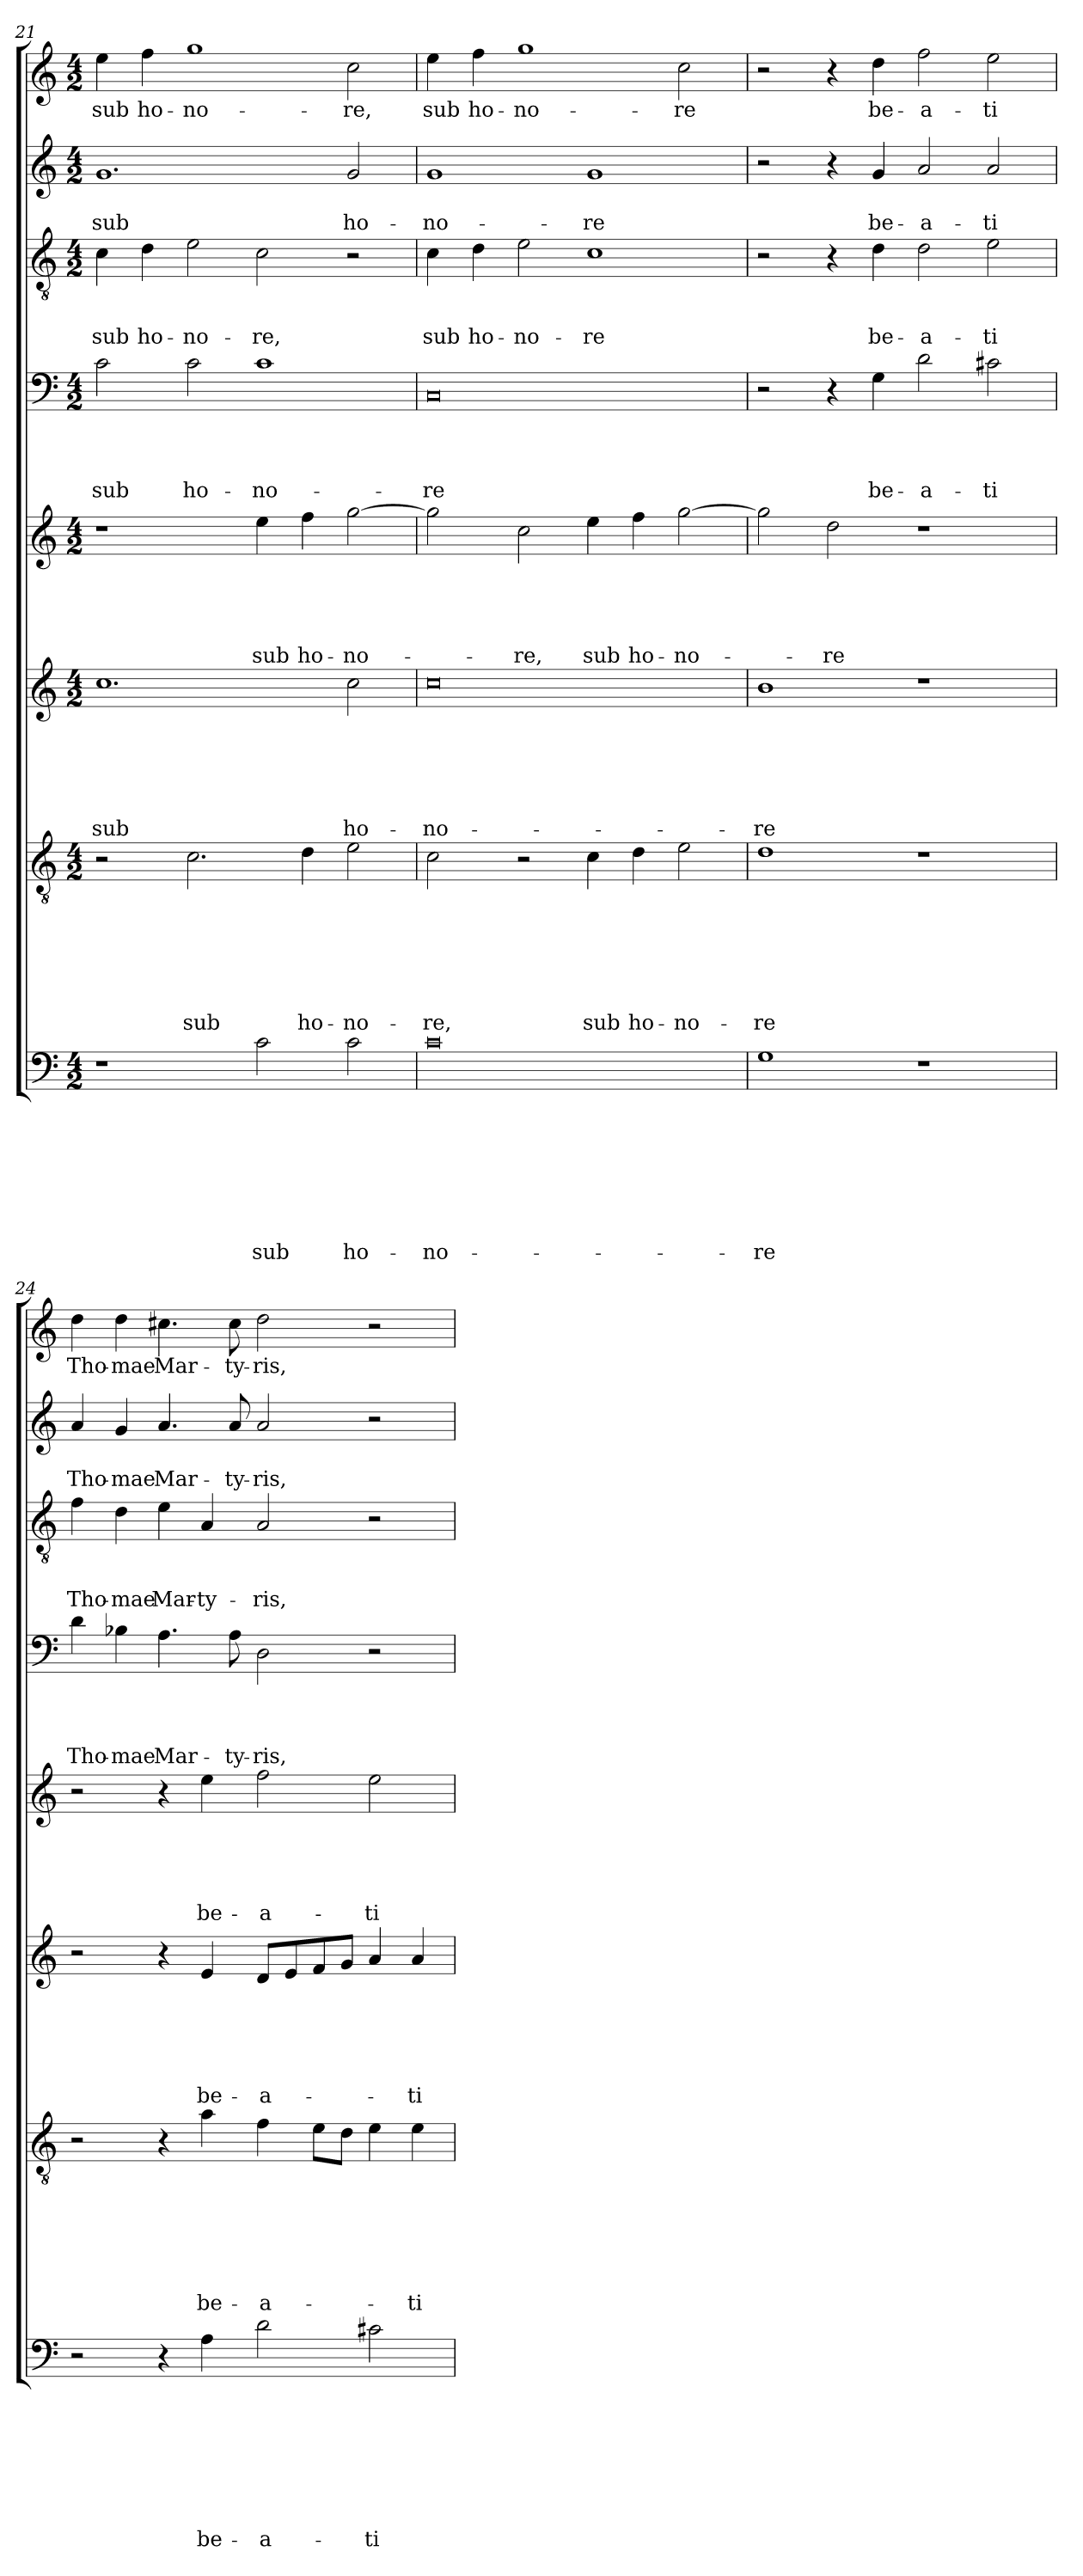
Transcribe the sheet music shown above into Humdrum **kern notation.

**kern	**text	**text	**text	**text	**text	**text	**text	**text	**kern	**text	**text	**text	**text	**text	**text	**text	**kern	**text	**text	**text	**text	**text	**text	**kern	**text	**text	**text	**text	**text	**kern	**text	**text	**text	**text	**kern	**text	**text	**text	**kern	**text	**text	**kern	**text
*part8	*part8	*part8	*part8	*part8	*part8	*part8	*part8	*part8	*part7	*part7	*part7	*part7	*part7	*part7	*part7	*part7	*part6	*part6	*part6	*part6	*part6	*part6	*part6	*part5	*part5	*part5	*part5	*part5	*part5	*part4	*part4	*part4	*part4	*part4	*part3	*part3	*part3	*part3	*part2	*part2	*part2	*part1	*part1
*staff8	*staff8	*staff8	*staff8	*staff8	*staff8	*staff8	*staff8	*staff8	*staff7	*staff7	*staff7	*staff7	*staff7	*staff7	*staff7	*staff7	*staff6	*staff6	*staff6	*staff6	*staff6	*staff6	*staff6	*staff5	*staff5	*staff5	*staff5	*staff5	*staff5	*staff4	*staff4	*staff4	*staff4	*staff4	*staff3	*staff3	*staff3	*staff3	*staff2	*staff2	*staff2	*staff1	*staff1
*clefF4	*	*	*	*	*	*	*	*	*clefGv2	*	*	*	*	*	*	*	*clefG2	*	*	*	*	*	*	*clefG2	*	*	*	*	*	*clefF4	*	*	*	*	*clefGv2	*	*	*	*clefG2	*	*	*clefG2	*
*k[]	*	*	*	*	*	*	*	*	*k[]	*	*	*	*	*	*	*	*k[]	*	*	*	*	*	*	*k[]	*	*	*	*	*	*k[]	*	*	*	*	*k[]	*	*	*	*k[]	*	*	*k[]	*
*C:	*	*	*	*	*	*	*	*	*C:	*	*	*	*	*	*	*	*C:	*	*	*	*	*	*	*C:	*	*	*	*	*	*C:	*	*	*	*	*C:	*	*	*	*C:	*	*	*C:	*
*M4/2	*	*	*	*	*	*	*	*	*M4/2	*	*	*	*	*	*	*	*M4/2	*	*	*	*	*	*	*M4/2	*	*	*	*	*	*M4/2	*	*	*	*	*M4/2	*	*	*	*M4/2	*	*	*M4/2	*
=21	=21	=21	=21	=21	=21	=21	=21	=21	=21	=21	=21	=21	=21	=21	=21	=21	=21	=21	=21	=21	=21	=21	=21	=21	=21	=21	=21	=21	=21	=21	=21	=21	=21	=21	=21	=21	=21	=21	=21	=21	=21	=21	=21
!	!	!	!	!	!	!	!	!	!	!	!	!	!	!	!	!	!	!	!	!	!	!	!LO:LY:b	!	!	!	!	!	!	!	!	!	!	!LO:LY:b	!	!	!	!LO:LY:b	!	!	!LO:LY:b	!	!LO:LY:b
1r	.	.	.	.	.	.	.	.	2r	.	.	.	.	.	.	.	1.cc	.	.	.	.	.	sub	1r	.	.	.	.	.	2c\	.	.	.	sub	4c\	.	.	sub	1.g	.	sub	4ee\	sub
!	!	!	!	!	!	!	!	!	!	!	!	!	!	!	!	!	!	!	!	!	!	!	!	!	!	!	!	!	!	!	!	!	!	!	!	!	!	!LO:LY:b	!	!	!	!	!LO:LY:b
.	.	.	.	.	.	.	.	.	.	.	.	.	.	.	.	.	.	.	.	.	.	.	.	.	.	.	.	.	.	.	.	.	.	.	4d\	.	.	ho-	.	.	.	4ff\	ho-
!	!	!	!	!	!	!	!	!	!	!	!	!	!	!	!	!LO:LY:b	!	!	!	!	!	!	!	!	!	!	!	!	!	!	!	!	!	!LO:LY:b	!	!	!	!LO:LY:b	!	!	!	!	!LO:LY:b
.	.	.	.	.	.	.	.	.	2.c\	.	.	.	.	.	.	sub	.	.	.	.	.	.	.	.	.	.	.	.	.	2c\	.	.	.	ho-	2e\	.	.	-no-	.	.	.	1gg	-no-
!	!	!	!	!	!	!	!	!LO:LY:b	!	!	!	!	!	!	!	!	!	!	!	!	!	!	!	!	!	!	!	!	!LO:LY:b	!	!	!	!	!LO:LY:b	!	!	!	!LO:LY:b	!	!	!	!	!
2c\	.	.	.	.	.	.	.	sub	.	.	.	.	.	.	.	.	.	.	.	.	.	.	.	4ee\	.	.	.	.	sub	1c	.	.	.	-no-	2c\	.	.	-re,	.	.	.	.	.
!	!	!	!	!	!	!	!	!	!	!	!	!	!	!	!	!LO:LY:b	!	!	!	!	!	!	!	!	!	!	!	!	!LO:LY:b	!	!	!	!	!	!	!	!	!	!	!	!	!	!
.	.	.	.	.	.	.	.	.	4d\	.	.	.	.	.	.	ho-	.	.	.	.	.	.	.	4ff\	.	.	.	.	ho-	.	.	.	.	.	.	.	.	.	.	.	.	.	.
!	!	!	!	!	!	!	!	!LO:LY:b	!	!	!	!	!	!	!	!LO:LY:b	!	!	!	!	!	!	!LO:LY:b	!	!	!	!	!	!LO:LY:b	!	!	!	!	!	!	!	!	!	!	!	!LO:LY:b	!	!LO:LY:b
2c\	.	.	.	.	.	.	.	ho-	2e\	.	.	.	.	.	.	-no-	2cc\	.	.	.	.	.	ho-	[2gg\	.	.	.	.	-no-	.	.	.	.	.	2r	.	.	.	2g/	.	ho-	2cc\	-re,
!!LO:PB:g=z
=22	=22	=22	=22	=22	=22	=22	=22	=22	=22	=22	=22	=22	=22	=22	=22	=22	=22	=22	=22	=22	=22	=22	=22	=22	=22	=22	=22	=22	=22	=22	=22	=22	=22	=22	=22	=22	=22	=22	=22	=22	=22	=22	=22
!	!	!	!	!	!	!	!	!LO:LY:b	!	!	!	!	!	!	!	!LO:LY:b	!	!	!	!	!	!	!LO:LY:b	!	!	!	!	!	!	!	!	!	!	!LO:LY:b	!	!	!	!LO:LY:b	!	!	!LO:LY:b	!	!LO:LY:b
0c	.	.	.	.	.	.	.	-no-	2c\	.	.	.	.	.	.	-re,	0cc	.	.	.	.	.	-no-	2gg\]	.	.	.	.	.	0C	.	.	.	-re	4c\	.	.	sub	1g	.	-no-	4ee\	sub
!	!	!	!	!	!	!	!	!	!	!	!	!	!	!	!	!	!	!	!	!	!	!	!	!	!	!	!	!	!	!	!	!	!	!	!	!	!	!LO:LY:b	!	!	!	!	!LO:LY:b
.	.	.	.	.	.	.	.	.	.	.	.	.	.	.	.	.	.	.	.	.	.	.	.	.	.	.	.	.	.	.	.	.	.	.	4d\	.	.	ho-	.	.	.	4ff\	ho-
!	!	!	!	!	!	!	!	!	!	!	!	!	!	!	!	!	!	!	!	!	!	!	!	!	!	!	!	!	!LO:LY:b	!	!	!	!	!	!	!	!	!LO:LY:b	!	!	!	!	!LO:LY:b
.	.	.	.	.	.	.	.	.	2r	.	.	.	.	.	.	.	.	.	.	.	.	.	.	2cc\	.	.	.	.	-re,	.	.	.	.	.	2e\	.	.	-no-	.	.	.	1gg	-no-
!	!	!	!	!	!	!	!	!	!	!	!	!	!	!	!	!LO:LY:b	!	!	!	!	!	!	!	!	!	!	!	!	!LO:LY:b	!	!	!	!	!	!	!	!	!LO:LY:b	!	!	!LO:LY:b	!	!
.	.	.	.	.	.	.	.	.	4c\	.	.	.	.	.	.	sub	.	.	.	.	.	.	.	4ee\	.	.	.	.	sub	.	.	.	.	.	1c	.	.	-re	1g	.	-re	.	.
!	!	!	!	!	!	!	!	!	!	!	!	!	!	!	!	!LO:LY:b	!	!	!	!	!	!	!	!	!	!	!	!	!LO:LY:b	!	!	!	!	!	!	!	!	!	!	!	!	!	!
.	.	.	.	.	.	.	.	.	4d\	.	.	.	.	.	.	ho-	.	.	.	.	.	.	.	4ff\	.	.	.	.	ho-	.	.	.	.	.	.	.	.	.	.	.	.	.	.
!	!	!	!	!	!	!	!	!	!	!	!	!	!	!	!	!LO:LY:b	!	!	!	!	!	!	!	!	!	!	!	!	!LO:LY:b	!	!	!	!	!	!	!	!	!	!	!	!	!	!LO:LY:b
.	.	.	.	.	.	.	.	.	2e\	.	.	.	.	.	.	-no-	.	.	.	.	.	.	.	[2gg\	.	.	.	.	-no-	.	.	.	.	.	.	.	.	.	.	.	.	2cc\	-re
=23	=23	=23	=23	=23	=23	=23	=23	=23	=23	=23	=23	=23	=23	=23	=23	=23	=23	=23	=23	=23	=23	=23	=23	=23	=23	=23	=23	=23	=23	=23	=23	=23	=23	=23	=23	=23	=23	=23	=23	=23	=23	=23	=23
!	!	!	!	!	!	!	!	!LO:LY:b	!	!	!	!	!	!	!	!LO:LY:b	!	!	!	!	!	!	!LO:LY:b	!	!	!	!	!	!	!	!	!	!	!	!	!	!	!	!	!	!	!	!
1G	.	.	.	.	.	.	.	-re	1d	.	.	.	.	.	.	-re	1b	.	.	.	.	.	-re	2gg\]	.	.	.	.	.	2r	.	.	.	.	2r	.	.	.	2r	.	.	2r	.
!	!	!	!	!	!	!	!	!	!	!	!	!	!	!	!	!	!	!	!	!	!	!	!	!	!	!	!	!	!LO:LY:b	!	!	!	!	!	!	!	!	!	!	!	!	!	!
.	.	.	.	.	.	.	.	.	.	.	.	.	.	.	.	.	.	.	.	.	.	.	.	2dd\	.	.	.	.	-re	4r	.	.	.	.	4r	.	.	.	4r	.	.	4r	.
!	!	!	!	!	!	!	!	!	!	!	!	!	!	!	!	!	!	!	!	!	!	!	!	!	!	!	!	!	!	!	!	!	!	!LO:LY:b	!	!	!	!LO:LY:b	!	!	!LO:LY:b	!	!LO:LY:b
.	.	.	.	.	.	.	.	.	.	.	.	.	.	.	.	.	.	.	.	.	.	.	.	.	.	.	.	.	.	4G\	.	.	.	be-	4d\	.	.	be-	4g/	.	be-	4dd\	be-
!	!	!	!	!	!	!	!	!	!	!	!	!	!	!	!	!	!	!	!	!	!	!	!	!	!	!	!	!	!	!	!	!	!	!LO:LY:b	!	!	!	!LO:LY:b	!	!	!LO:LY:b	!	!LO:LY:b
1r	.	.	.	.	.	.	.	.	1r	.	.	.	.	.	.	.	1r	.	.	.	.	.	.	1r	.	.	.	.	.	2d\	.	.	.	-a-	2d\	.	.	-a-	2a/	.	-a-	2ff\	-a-
!	!	!	!	!	!	!	!	!	!	!	!	!	!	!	!	!	!	!	!	!	!	!	!	!	!	!	!	!	!	!	!	!	!	!LO:LY:b	!	!	!	!LO:LY:b	!	!	!LO:LY:b	!	!LO:LY:b
.	.	.	.	.	.	.	.	.	.	.	.	.	.	.	.	.	.	.	.	.	.	.	.	.	.	.	.	.	.	2c#X\	.	.	.	-ti	2e\	.	.	-ti	2a/	.	-ti	2ee\	-ti
=24	=24	=24	=24	=24	=24	=24	=24	=24	=24	=24	=24	=24	=24	=24	=24	=24	=24	=24	=24	=24	=24	=24	=24	=24	=24	=24	=24	=24	=24	=24	=24	=24	=24	=24	=24	=24	=24	=24	=24	=24	=24	=24	=24
!	!	!	!	!	!	!	!	!	!	!	!	!	!	!	!	!	!	!	!	!	!	!	!	!	!	!	!	!	!	!	!	!	!	!LO:LY:b	!	!	!	!LO:LY:b	!	!	!LO:LY:b	!	!LO:LY:b
2r	.	.	.	.	.	.	.	.	2r	.	.	.	.	.	.	.	2r	.	.	.	.	.	.	2r	.	.	.	.	.	4d\	.	.	.	Tho-	4f\	.	.	Tho-	4a/	.	Tho-	4dd\	Tho-
!	!	!	!	!	!	!	!	!	!	!	!	!	!	!	!	!	!	!	!	!	!	!	!	!	!	!	!	!	!	!	!	!	!	!LO:LY:b	!	!	!	!LO:LY:b	!	!	!LO:LY:b	!	!LO:LY:b
.	.	.	.	.	.	.	.	.	.	.	.	.	.	.	.	.	.	.	.	.	.	.	.	.	.	.	.	.	.	4B-X\	.	.	.	-mae	4d\	.	.	-mae	4g/	.	-mae	4dd\	-mae
!	!	!	!	!	!	!	!	!	!	!	!	!	!	!	!	!	!	!	!	!	!	!	!	!	!	!	!	!	!	!	!	!	!	!LO:LY:b	!	!	!	!LO:LY:b	!	!	!LO:LY:b	!	!LO:LY:b
4r	.	.	.	.	.	.	.	.	4r	.	.	.	.	.	.	.	4r	.	.	.	.	.	.	4r	.	.	.	.	.	4.A\	.	.	.	Mar-	4e\	.	.	Mar-	4.a/	.	Mar-	4.cc#X\	Mar-
!	!	!	!	!	!	!	!	!LO:LY:b	!	!	!	!	!	!	!	!LO:LY:b	!	!	!	!	!	!	!LO:LY:b	!	!	!	!	!	!LO:LY:b	!	!	!	!	!	!	!	!	!LO:LY:b	!	!	!	!	!
4A\	.	.	.	.	.	.	.	be-	4a\	.	.	.	.	.	.	be-	4e/	.	.	.	.	.	be-	4ee\	.	.	.	.	be-	.	.	.	.	.	4A/	.	.	-ty-	.	.	.	.	.
!	!	!	!	!	!	!	!	!	!	!	!	!	!	!	!	!	!	!	!	!	!	!	!	!	!	!	!	!	!	!	!	!	!	!LO:LY:b	!	!	!	!	!	!	!LO:LY:b	!	!LO:LY:b
.	.	.	.	.	.	.	.	.	.	.	.	.	.	.	.	.	.	.	.	.	.	.	.	.	.	.	.	.	.	8A\	.	.	.	-ty-	.	.	.	.	8a/	.	-ty-	8cc#\	-ty-
!	!	!	!	!	!	!	!	!LO:LY:b	!	!	!	!	!	!	!	!LO:LY:b	!	!	!	!	!	!	!LO:LY:b	!	!	!	!	!	!LO:LY:b	!	!	!	!	!LO:LY:b	!	!	!	!LO:LY:b	!	!	!LO:LY:b	!	!LO:LY:b
2d\	.	.	.	.	.	.	.	-a-	4f\	.	.	.	.	.	.	-a-	8d/L	.	.	.	.	.	-a-	2ff\	.	.	.	.	-a-	2D\	.	.	.	-ris,	2A/	.	.	-ris,	2a/	.	-ris,	2dd\	-ris,
.	.	.	.	.	.	.	.	.	.	.	.	.	.	.	.	.	8e/	.	.	.	.	.	.	.	.	.	.	.	.	.	.	.	.	.	.	.	.	.	.	.	.	.	.
.	.	.	.	.	.	.	.	.	8e\L	.	.	.	.	.	.	.	8f/	.	.	.	.	.	.	.	.	.	.	.	.	.	.	.	.	.	.	.	.	.	.	.	.	.	.
.	.	.	.	.	.	.	.	.	8d\J	.	.	.	.	.	.	.	8g/J	.	.	.	.	.	.	.	.	.	.	.	.	.	.	.	.	.	.	.	.	.	.	.	.	.	.
!	!	!	!	!	!	!	!	!LO:LY:b	!	!	!	!	!	!	!	!	!	!	!	!	!	!	!	!	!	!	!	!	!LO:LY:b	!	!	!	!	!	!	!	!	!	!	!	!	!	!
2c#X\	.	.	.	.	.	.	.	-ti	4e\	.	.	.	.	.	.	.	4a/	.	.	.	.	.	.	2ee\	.	.	.	.	-ti	2r	.	.	.	.	2r	.	.	.	2r	.	.	2r	.
!	!	!	!	!	!	!	!	!	!	!	!	!	!	!	!	!LO:LY:b	!	!	!	!	!	!	!LO:LY:b	!	!	!	!	!	!	!	!	!	!	!	!	!	!	!	!	!	!	!	!
.	.	.	.	.	.	.	.	.	4e\	.	.	.	.	.	.	-ti	4a/	.	.	.	.	.	-ti	.	.	.	.	.	.	.	.	.	.	.	.	.	.	.	.	.	.	.	.
=	=	=	=	=	=	=	=	=	=	=	=	=	=	=	=	=	=	=	=	=	=	=	=	=	=	=	=	=	=	=	=	=	=	=	=	=	=	=	=	=	=	=	=
*-	*-	*-	*-	*-	*-	*-	*-	*-	*-	*-	*-	*-	*-	*-	*-	*-	*-	*-	*-	*-	*-	*-	*-	*-	*-	*-	*-	*-	*-	*-	*-	*-	*-	*-	*-	*-	*-	*-	*-	*-	*-	*-	*-
